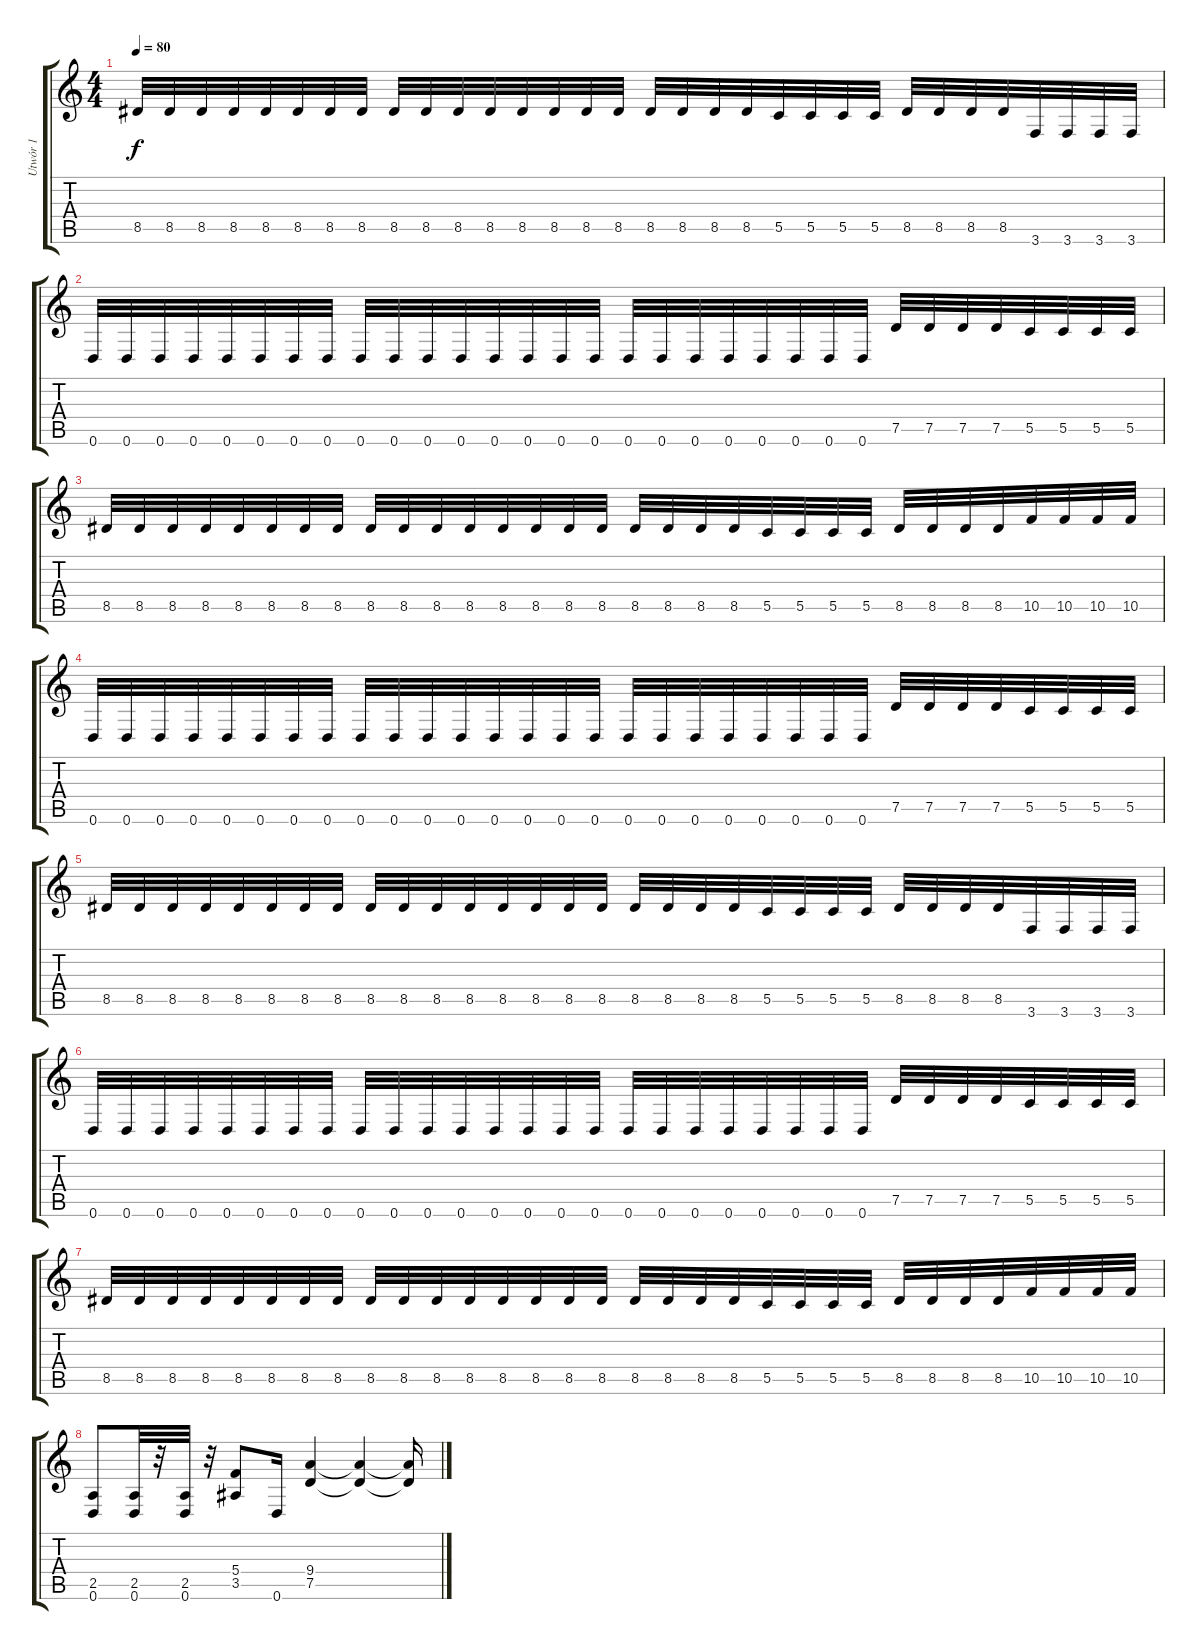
\track ("Utwór 1" "Utwór 1") {instrument overdrivenguitar}
\staff {score tabs}
\tuning (D4 A3 F3 C3 G2 D2) {hide}
\ts (4 4)
\tempo 80
\clef g2
\ks c
8.5.32{dy f} 8.5.32 8.5.32 8.5.32 8.5.32 8.5.32 8.5.32 8.5.32 8.5.32 8.5.32 8.5.32 8.5.32 8.5.32 8.5.32 8.5.32 8.5.32 8.5.32 8.5.32 8.5.32 8.5.32 5.5.32 5.5.32 5.5.32 5.5.32 8.5.32 8.5.32 8.5.32 8.5.32 3.6.32 3.6.32 3.6.32 3.6.32 |
0.6.32 0.6.32 0.6.32 0.6.32 0.6.32 0.6.32 0.6.32 0.6.32 0.6.32 0.6.32 0.6.32 0.6.32 0.6.32 0.6.32 0.6.32 0.6.32 0.6.32 0.6.32 0.6.32 0.6.32 0.6.32 0.6.32 0.6.32 0.6.32 7.5.32 7.5.32 7.5.32 7.5.32 5.5.32 5.5.32 5.5.32 5.5.32 |
8.5.32 8.5.32 8.5.32 8.5.32 8.5.32 8.5.32 8.5.32 8.5.32 8.5.32 8.5.32 8.5.32 8.5.32 8.5.32 8.5.32 8.5.32 8.5.32 8.5.32 8.5.32 8.5.32 8.5.32 5.5.32 5.5.32 5.5.32 5.5.32 8.5.32 8.5.32 8.5.32 8.5.32 10.5.32 10.5.32 10.5.32 10.5.32 |
0.6.32 0.6.32 0.6.32 0.6.32 0.6.32 0.6.32 0.6.32 0.6.32 0.6.32 0.6.32 0.6.32 0.6.32 0.6.32 0.6.32 0.6.32 0.6.32 0.6.32 0.6.32 0.6.32 0.6.32 0.6.32 0.6.32 0.6.32 0.6.32 7.5.32 7.5.32 7.5.32 7.5.32 5.5.32 5.5.32 5.5.32 5.5.32 |
8.5.32 8.5.32 8.5.32 8.5.32 8.5.32 8.5.32 8.5.32 8.5.32 8.5.32 8.5.32 8.5.32 8.5.32 8.5.32 8.5.32 8.5.32 8.5.32 8.5.32 8.5.32 8.5.32 8.5.32 5.5.32 5.5.32 5.5.32 5.5.32 8.5.32 8.5.32 8.5.32 8.5.32 3.6.32 3.6.32 3.6.32 3.6.32 |
0.6.32 0.6.32 0.6.32 0.6.32 0.6.32 0.6.32 0.6.32 0.6.32 0.6.32 0.6.32 0.6.32 0.6.32 0.6.32 0.6.32 0.6.32 0.6.32 0.6.32 0.6.32 0.6.32 0.6.32 0.6.32 0.6.32 0.6.32 0.6.32 7.5.32 7.5.32 7.5.32 7.5.32 5.5.32 5.5.32 5.5.32 5.5.32 |
8.5.32 8.5.32 8.5.32 8.5.32 8.5.32 8.5.32 8.5.32 8.5.32 8.5.32 8.5.32 8.5.32 8.5.32 8.5.32 8.5.32 8.5.32 8.5.32 8.5.32 8.5.32 8.5.32 8.5.32 5.5.32 5.5.32 5.5.32 5.5.32 8.5.32 8.5.32 8.5.32 8.5.32 10.5.32 10.5.32 10.5.32 10.5.32 |
(2.5 0.6).8 (2.5 0.6).32 r.32 (2.5 0.6).32 r.32 (5.4 3.5).8 0.6.16 (9.4 7.5).4 (9.4{t} 7.5{t}).4 (9.4{t} 7.5{t}).16
